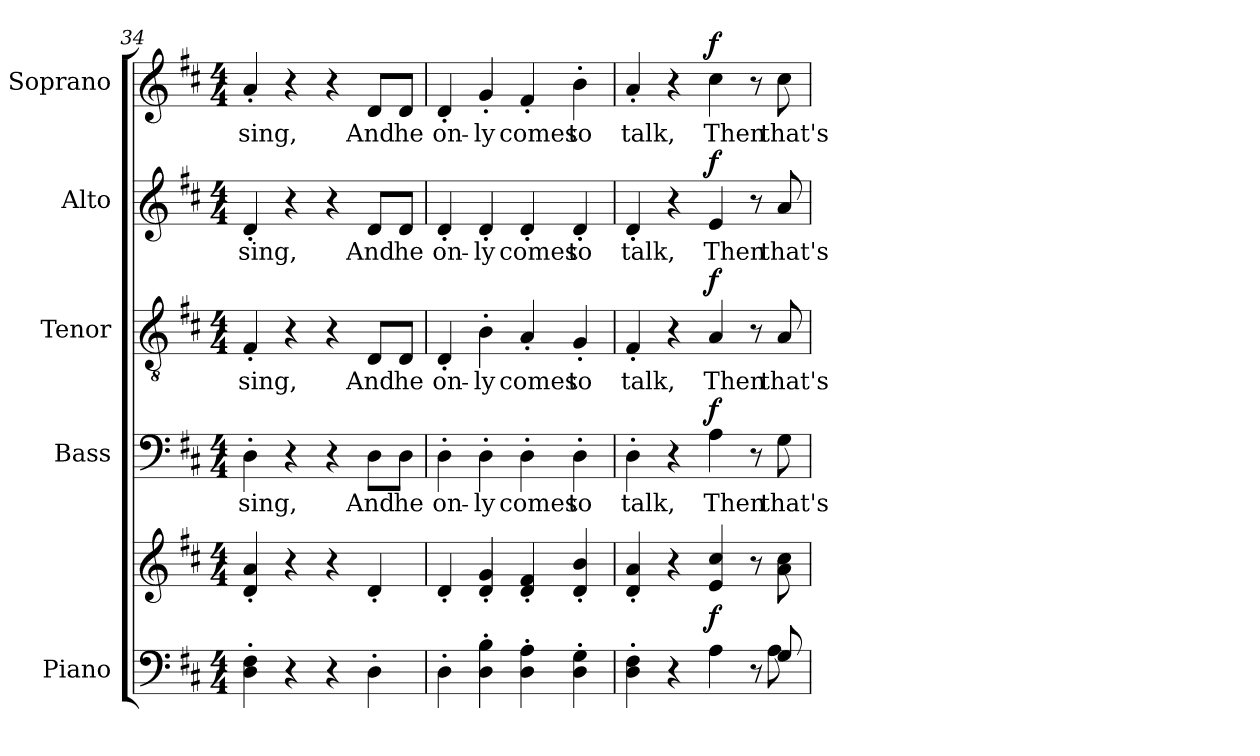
**kern	**kern	**dynam	**kern	**text	**dynam	**kern	**text	**dynam	**kern	**text	**dynam	**kern	**text	**dynam
*part5	*part5	*part5	*part4	*part4	*part4	*part3	*part3	*part3	*part2	*part2	*part2	*part1	*part1	*part1
*staff6	*staff5	*staff5/6	*staff4	*staff4	*staff4	*staff3	*staff3	*staff3	*staff2	*staff2	*staff2	*staff1	*staff1	*staff1
*I"Piano	*	*	*I"Bass	*	*	*I"Tenor	*	*	*I"Alto	*	*	*I"Soprano	*	*
*I'Pno.	*	*	*I'B.	*	*	*I'T.	*	*	*I'A.	*	*	*I'S.	*	*
*clefF4	*clefG2	*	*clefF4	*	*	*clefGv2	*	*	*clefG2	*	*	*clefG2	*	*
*	*	*	*	*	*	*ITrd7c12	*	*	*	*	*	*	*	*
*k[f#c#]	*k[f#c#]	*	*k[f#c#]	*	*	*k[f#c#]	*	*	*k[f#c#]	*	*	*k[f#c#]	*	*
*D:	*D:	*	*D:	*	*	*D:	*	*	*D:	*	*	*D:	*	*
*M4/4	*M4/4	*	*M4/4	*	*	*M4/4	*	*	*M4/4	*	*	*M4/4	*	*
=34	=34	=34	=34	=34	=34	=34	=34	=34	=34	=34	=34	=34	=34	=34
!	!	!	!	!LO:LY:b:color=#000000	!	!	!	!	!	!	!	!	!	!
!	!	!	!	!	!	!	!LO:LY:b:color=#000000	!	!	!	!	!	!	!
!	!	!	!	!	!	!	!	!	!	!LO:LY:b:color=#000000	!	!	!	!
!	!	!	!	!	!	!	!	!	!	!	!	!	!LO:LY:b:color=#000000	!
4Di\' 4F#i'	4di/' 4ai'	.	4D'i\	sing,	.	4FF#'i/	sing,	.	4d'i/	sing,	.	4a'i/	sing,	.
4r	4r	.	4r	.	.	4r	.	.	4r	.	.	4r	.	.
4r	4r	.	4r	.	.	4r	.	.	4r	.	.	4r	.	.
!	!	!	!	!LO:LY:b:color=#000000	!	!	!	!	!	!	!	!	!	!
!	!	!	!	!	!	!	!LO:LY:b:color=#000000	!	!	!	!	!	!	!
!	!	!	!	!	!	!	!	!	!	!LO:LY:b:color=#000000	!	!	!	!
!	!	!	!	!	!	!	!	!	!	!	!	!	!LO:LY:b:color=#000000	!
4D'i\	4d'i/	.	8Di\L	And	.	8DDi/L	And	.	8di/L	And	.	8di/L	And	.
!	!	!	!	!LO:LY:b:color=#000000	!	!	!	!	!	!	!	!	!	!
!	!	!	!	!	!	!	!LO:LY:b:color=#000000	!	!	!	!	!	!	!
!	!	!	!	!	!	!	!	!	!	!LO:LY:b:color=#000000	!	!	!	!
!	!	!	!	!	!	!	!	!	!	!	!	!	!LO:LY:b:color=#000000	!
.	.	.	8Di\J	he	.	8DDi/J	he	.	8di/J	he	.	8di/J	he	.
=35	=35	=35	=35	=35	=35	=35	=35	=35	=35	=35	=35	=35	=35	=35
!	!	!	!	!LO:LY:b:color=#000000	!	!	!	!	!	!	!	!	!	!
!	!	!	!	!	!	!	!LO:LY:b:color=#000000	!	!	!	!	!	!	!
!	!	!	!	!	!	!	!	!	!	!LO:LY:b:color=#000000	!	!	!	!
!	!	!	!	!	!	!	!	!	!	!	!	!	!LO:LY:b:color=#000000	!
4D'i\	4d'i/	.	4D'i\	on-	.	4DD'i/	on-	.	4d'i/	on-	.	4d'i/	on-	.
!	!	!	!	!LO:LY:b:color=#000000	!	!	!	!	!	!	!	!	!	!
!	!	!	!	!	!	!	!LO:LY:b:color=#000000	!	!	!	!	!	!	!
!	!	!	!	!	!	!	!	!	!	!LO:LY:b:color=#000000	!	!	!	!
!	!	!	!	!	!	!	!	!	!	!	!	!	!LO:LY:b:color=#000000	!
4Di\' 4Bi'	4di/' 4gi'	.	4D'i\	-ly	.	4BB'i\	-ly	.	4d'i/	-ly	.	4g'i/	-ly	.
!	!	!	!	!LO:LY:b:color=#000000	!	!	!	!	!	!	!	!	!	!
!	!	!	!	!	!	!	!LO:LY:b:color=#000000	!	!	!	!	!	!	!
!	!	!	!	!	!	!	!	!	!	!LO:LY:b:color=#000000	!	!	!	!
!	!	!	!	!	!	!	!	!	!	!	!	!	!LO:LY:b:color=#000000	!
4Di\' 4Ai'	4di/' 4f#i'	.	4D'i\	comes	.	4AA'i/	comes	.	4d'i/	comes	.	4f#'i/	comes	.
!	!	!	!	!LO:LY:b:color=#000000	!	!	!	!	!	!	!	!	!	!
!	!	!	!	!	!	!	!LO:LY:b:color=#000000	!	!	!	!	!	!	!
!	!	!	!	!	!	!	!	!	!	!LO:LY:b:color=#000000	!	!	!	!
!	!	!	!	!	!	!	!	!	!	!	!	!	!LO:LY:b:color=#000000	!
4Di\' 4Gi'	4di/' 4bi'	.	4D'i\	to	.	4GG'i/	to	.	4d'i/	to	.	4b'i\	to	.
=36	=36	=36	=36	=36	=36	=36	=36	=36	=36	=36	=36	=36	=36	=36
*^	*	*	*	*	*	*	*	*	*	*	*	*	*	*
!	!	!	!	!	!LO:LY:b:color=#000000	!	!	!	!	!	!	!	!	!	!
!	!	!	!	!	!	!	!	!LO:LY:b:color=#000000	!	!	!	!	!	!	!
!	!	!	!	!	!	!	!	!	!	!	!LO:LY:b:color=#000000	!	!	!	!
!	!	!	!	!	!	!	!	!	!	!	!	!	!	!LO:LY:b:color=#000000	!
2..ryy	4Di\' 4F#i'	4di/' 4ai'	.	4D'i\	talk,	.	4FF#'i/	talk,	.	4d'i/	talk,	.	4a'i/	talk,	.
.	4r	4r	.	4r	.	.	4r	.	.	4r	.	.	4r	.	.
!	!	!	!	!	!LO:LY:b:color=#000000	!	!	!	!	!	!	!	!	!	!
!	!	!	!	!	!	!	!	!LO:LY:b:color=#000000	!	!	!	!	!	!	!
!	!	!	!	!	!	!	!	!	!	!	!LO:LY:b:color=#000000	!	!	!	!
!	!	!	!	!	!	!	!	!	!	!	!	!	!	!LO:LY:b:color=#000000	!
.	4Ai\	4ei/ 4cc#i	f	4Ai\	Then	f	4AAi/	Then	f	4ei/	Then	f	4cc#i\	Then	f
.	8r	8r	.	8r	.	.	8r	.	.	8r	.	.	8r	.	.
!	!	!	!	!	!LO:LY:b:color=#000000	!	!	!	!	!	!	!	!	!	!
!	!	!	!	!	!	!	!	!LO:LY:b:color=#000000	!	!	!	!	!	!	!
!	!	!	!	!	!	!	!	!	!	!	!LO:LY:b:color=#000000	!	!	!	!
!	!	!	!	!	!	!	!	!	!	!	!	!	!	!LO:LY:b:color=#000000	!
8Gi/	8Ai\	8ai\ 8cc#i	.	8Gi\	that's	.	8AAi/	that's	.	8ai/	that's	.	8cc#i\	that's	.
*v	*v	*	*	*	*	*	*	*	*	*	*	*	*	*	*
=	=	=	=	=	=	=	=	=	=	=	=	=	=	=
*-	*-	*-	*-	*-	*-	*-	*-	*-	*-	*-	*-	*-	*-	*-
